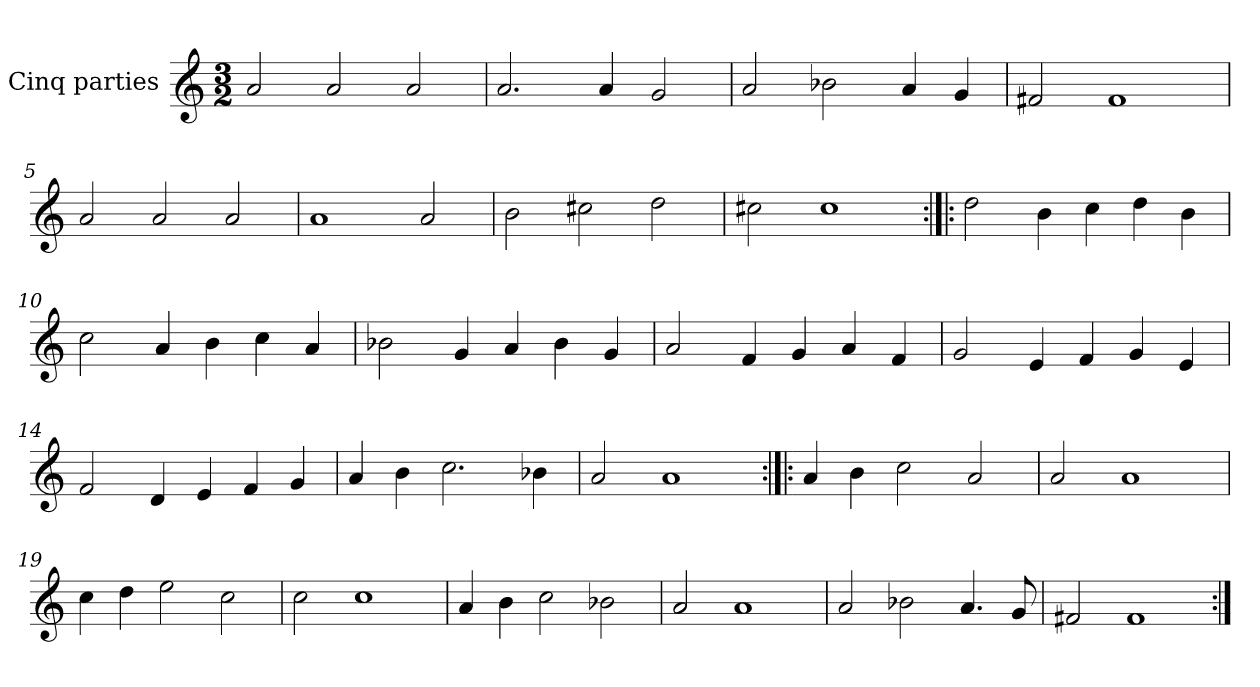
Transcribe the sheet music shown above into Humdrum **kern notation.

**kern
*part1
*staff1
*I"Cinq parties
*clefG2
*k[]
*M3/2
*MM180
=1
2a/
2a/
2a/
=2
2.a/
4a/
2g/
=3
2a/
2b-X\
4a/
4g/
=4
2f#X/
1f#
=5
2a/
2a/
2a/
=6
1a
2a/
=7
2b\
2cc#X\
2dd\
=8
2cc#X\
1cc#
=9:|!|:
2dd\
4b\
4cc\
4dd\
4b\
=10
2cc\
4a/
4b\
4cc\
4a/
=11
2b-X\
4g/
4a/
4b-\
4g/
=12
2a/
4f/
4g/
4a/
4f/
=13
2g/
4e/
4f/
4g/
4e/
=14
2f/
4d/
4e/
4f/
4g/
=15
4a/
4b\
2.cc\
4b-X\
=16
2a/
1a
=17:|!|:
4a/
4b\
2cc\
2a/
=18
2a/
1a
=19
4cc\
4dd\
2ee\
2cc\
=20
2cc\
1cc
=21
4a/
4b\
2cc\
2b-X\
=22
2a/
1a
=23
2a/
2b-X\
4.a/
8g/
=24
2f#X/
1f#
=:|!
*-
